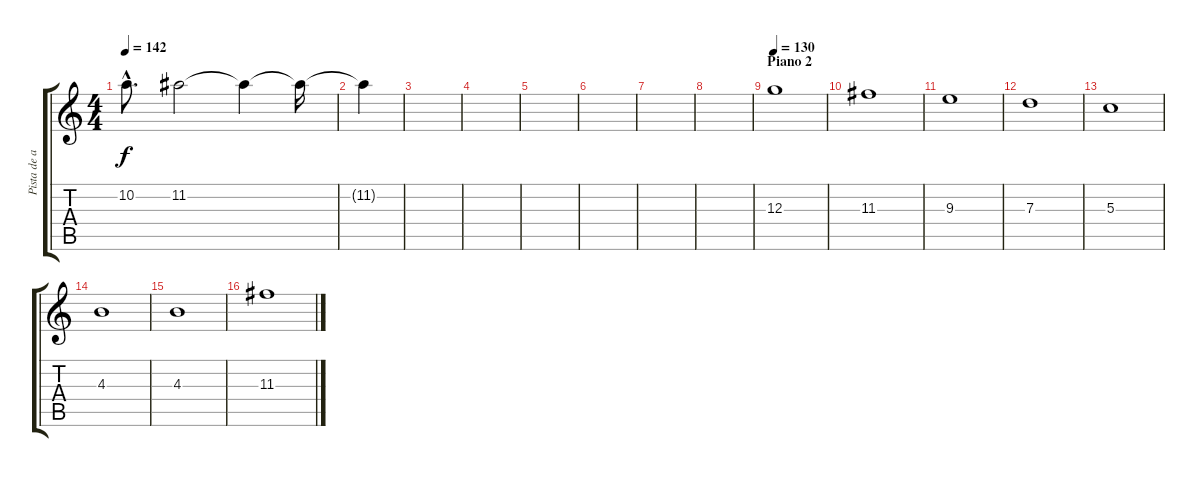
\track ("Pista de apoyo" "Pista de a") {instrument distortionguitar}
\staff {score tabs}
\tuning (E4 B3 G3 D3 A2 E2) {hide}
\ts (4 4)
\tempo 142
\clef g2
\ks c
10.2{hac}.8{d dy f} 11.2.2 11.2{t}.4 11.2{t}.16 |
11.2{t}.4 |
|
|
|
|
|
|
\section ("" "Piano 2")
\tempo 130
12.3.1{volume 12 instrument stringensemble2} |
11.3.1 |
9.3.1 |
7.3.1 |
5.3.1 |
4.3.1 |
4.3.1 |
11.3.1
